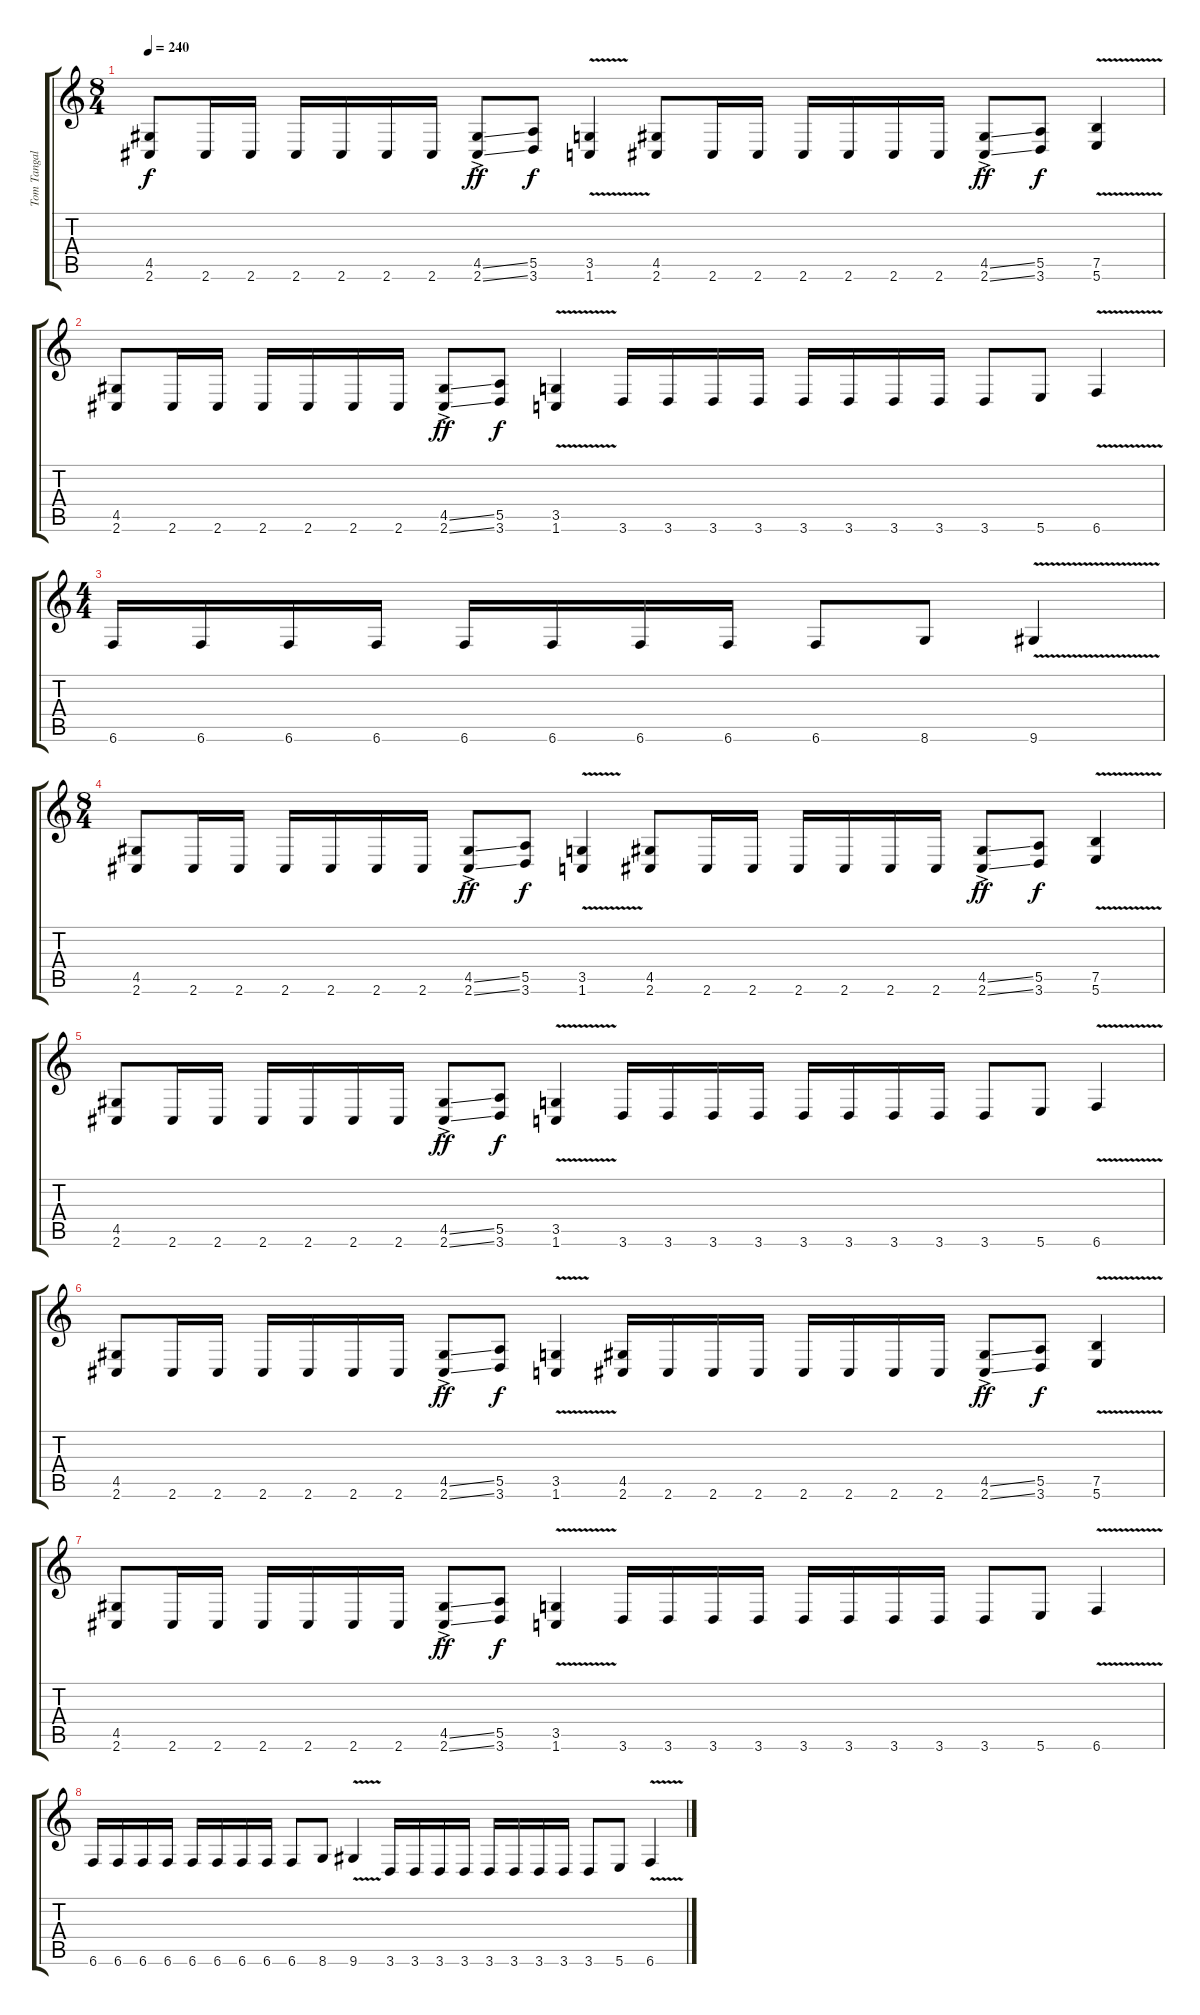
\track ("Tom Tangalos" "Tom Tangal") {instrument distortionguitar}
\staff {score tabs}
\tuning (B3 Gb3 D3 A2 E2 B1) {hide}
\ts (8 4)
\tempo 240
\clef g2
\ks c
(4.5 2.6).8{dy f} 2.6.16 2.6.16 2.6.16 2.6.16 2.6.16 2.6.16 (4.5{ss ac} 2.6{ss ac}).8{dy ff} (5.5 3.6).8{dy f} (3.5{v} 1.6{v}).4 (4.5 2.6).8 2.6.16 2.6.16 2.6.16 2.6.16 2.6.16 2.6.16 (4.5{ss ac} 2.6{ss ac}).8{dy ff} (5.5 3.6).8{dy f} (7.5{v} 5.6{v}).4 |
(4.5 2.6).8 2.6.16 2.6.16 2.6.16 2.6.16 2.6.16 2.6.16 (4.5{ss ac} 2.6{ss ac}).8{dy ff} (5.5 3.6).8{dy f} (3.5{v} 1.6{v}).4 3.6.16 3.6.16 3.6.16 3.6.16 3.6.16 3.6.16 3.6.16 3.6.16 3.6.8 5.6.8 6.6{v}.4 |
\ts (4 4)
6.6.16 6.6.16 6.6.16 6.6.16 6.6.16 6.6.16 6.6.16 6.6.16 6.6.8 8.6.8 9.6{v}.4 |
\ts (8 4)
(4.5 2.6).8 2.6.16 2.6.16 2.6.16 2.6.16 2.6.16 2.6.16 (4.5{ss ac} 2.6{ss ac}).8{dy ff} (5.5 3.6).8{dy f} (3.5{v} 1.6{v}).4 (4.5 2.6).8 2.6.16 2.6.16 2.6.16 2.6.16 2.6.16 2.6.16 (4.5{ss ac} 2.6{ss ac}).8{dy ff} (5.5 3.6).8{dy f} (7.5{v} 5.6{v}).4 |
(4.5 2.6).8 2.6.16 2.6.16 2.6.16 2.6.16 2.6.16 2.6.16 (4.5{ss ac} 2.6{ss ac}).8{dy ff} (5.5 3.6).8{dy f} (3.5{v} 1.6{v}).4 3.6.16 3.6.16 3.6.16 3.6.16 3.6.16 3.6.16 3.6.16 3.6.16 3.6.8 5.6.8 6.6{v}.4 |
(4.5 2.6).8 2.6.16 2.6.16 2.6.16 2.6.16 2.6.16 2.6.16 (4.5{ss ac} 2.6{ss ac}).8{dy ff} (5.5 3.6).8{dy f} (3.5{v} 1.6{v}).4 (4.5 2.6).16 2.6.16 2.6.16 2.6.16 2.6.16 2.6.16 2.6.16 2.6.16 (4.5{ss ac} 2.6{ss ac}).8{dy ff} (5.5 3.6).8{dy f} (7.5{v} 5.6{v}).4 |
(4.5 2.6).8 2.6.16 2.6.16 2.6.16 2.6.16 2.6.16 2.6.16 (4.5{ss ac} 2.6{ss ac}).8{dy ff} (5.5 3.6).8{dy f} (3.5{v} 1.6{v}).4 3.6.16 3.6.16 3.6.16 3.6.16 3.6.16 3.6.16 3.6.16 3.6.16 3.6.8 5.6.8 6.6{v}.4 |
6.6.16 6.6.16 6.6.16 6.6.16 6.6.16 6.6.16 6.6.16 6.6.16 6.6.8 8.6.8 9.6{v}.4 3.6.16 3.6.16 3.6.16 3.6.16 3.6.16 3.6.16 3.6.16 3.6.16 3.6.8 5.6.8 6.6{v}.4
